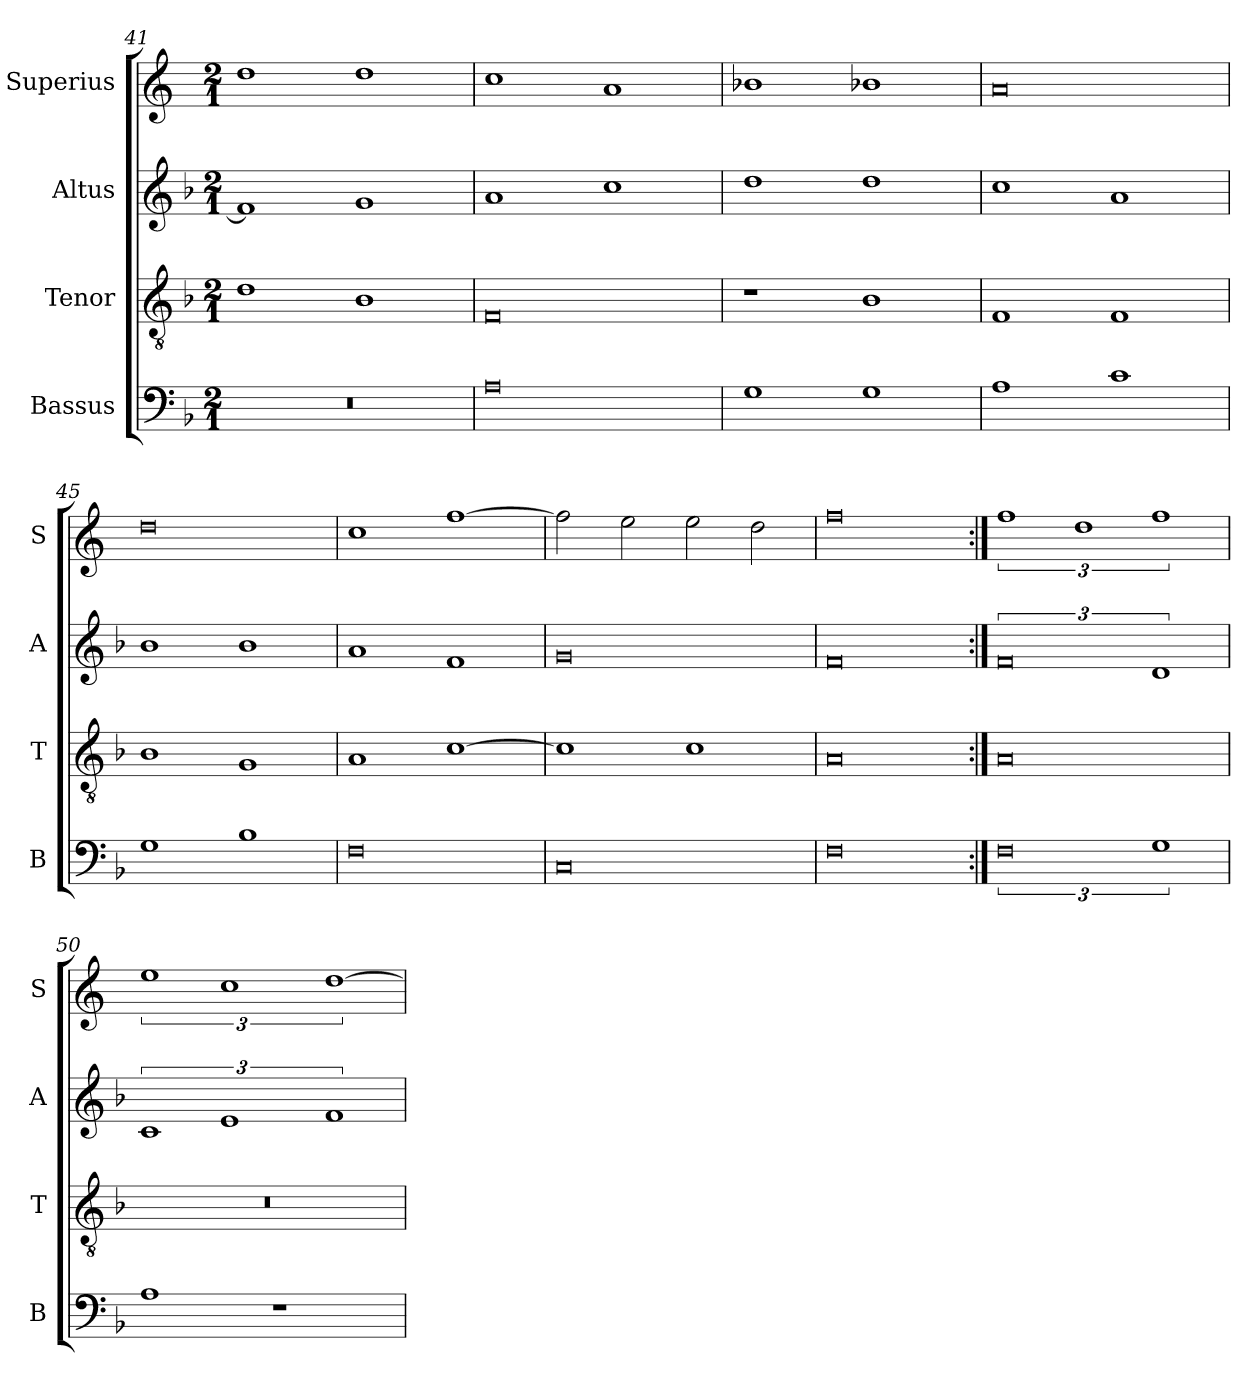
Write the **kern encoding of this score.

**kern	**kern	**kern	**kern
*part4	*part3	*part2	*part1
*staff4	*staff3	*staff2	*staff1
*I"Bassus	*I"Tenor	*I"Altus	*I"Superius
*I'B	*I'T	*I'A	*I'S
*clefF4	*clefGv2	*clefG2	*clefG2
*k[b-]	*k[b-]	*k[b-]	*k[]
*M2/1	*M2/1	*M2/1	*M2/1
=41	=41	=41	=41
0r	1d	1f]	1dd
.	1B-	1g	1dd
=42	=42	=42	=42
0A	0F	1a	1cc
.	.	1cc	1a
=43	=43	=43	=43
1G	1r	1dd	1b-X
1G	1B-	1dd	1b-X
=44	=44	=44	=44
1A	1F	1cc	0a
1c	1F	1a	.
=45	=45	=45	=45
1G	1B-	1b-	0dd
1B-	1G	1b-	.
=46	=46	=46	=46
0F	1A	1a	1cc
.	[1c	1f	[1ff
=47	=47	=47	=47
0C	1c]	0g	2ff]
.	.	.	2ee
.	1c	.	2ee
.	.	.	2dd
=48	=48	=48	=48
0F	0A	0f	0ff
=49:|!	=49:|!	=49:|!	=49:|!
3%4F	0A	3%4f	3%2ff
.	.	.	3%2dd
3%2G	.	3%2d	3%2ff
=50	=50	=50	=50
1A	0r	3%2c	3%2ee
.	.	3%2e	3%2cc
1r	.	.	.
.	.	3%2f	[3%2dd
=	=	=	=
*-	*-	*-	*-
